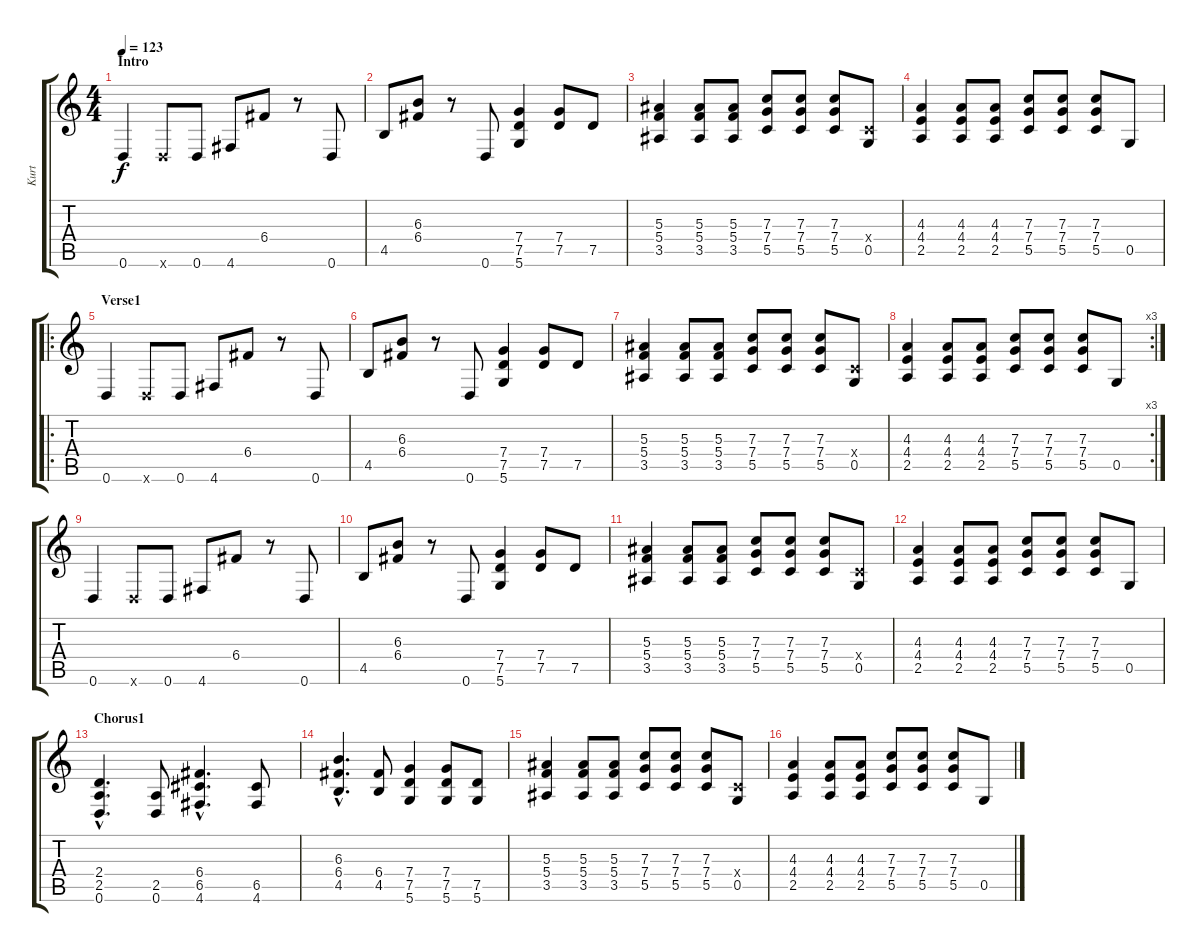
\track ("Kurt" "Kurt") {instrument acousticguitarnylon}
\staff {score tabs}
\tuning (D4 A3 F3 C3 G2 D2) {hide}
\ts (4 4)
\section ("" "Intro")
\tempo 123
\clef g2
\ks c
0.6.4{dy f instrument acousticguitarnylon} 0.6{x}.8 0.6.8 4.6.8 6.4.8 r.8 0.6.8 |
4.5.8 (6.3 6.4).8 r.8 0.6.8 (7.4 7.5 5.6).4 (7.4 7.5).8 7.5.8 |
(5.3 5.4 3.5).4 (5.3 5.4 3.5).8 (5.3 5.4 3.5).8 (7.3 7.4 5.5).8 (7.3 7.4 5.5).8 (7.3 7.4 5.5).8 (0.4{x} 0.5).8 |
(4.3 4.4 2.5).4 (4.3 4.4 2.5).8 (4.3 4.4 2.5).8 (7.3 7.4 5.5).8 (7.3 7.4 5.5).8 (7.3 7.4 5.5).8 0.5.8 |
\ro
\section ("" "Verse1")
0.6.4 0.6{x}.8 0.6.8 4.6.8 6.4.8 r.8 0.6.8 |
4.5.8 (6.3 6.4).8 r.8 0.6.8 (7.4 7.5 5.6).4 (7.4 7.5).8 7.5.8 |
(5.3 5.4 3.5).4 (5.3 5.4 3.5).8 (5.3 5.4 3.5).8 (7.3 7.4 5.5).8 (7.3 7.4 5.5).8 (7.3 7.4 5.5).8 (0.4{x} 0.5).8 |
\rc 3
(4.3 4.4 2.5).4 (4.3 4.4 2.5).8 (4.3 4.4 2.5).8 (7.3 7.4 5.5).8 (7.3 7.4 5.5).8 (7.3 7.4 5.5).8 0.5.8 |
0.6.4 0.6{x}.8 0.6.8 4.6.8 6.4.8 r.8 0.6.8 |
4.5.8 (6.3 6.4).8 r.8 0.6.8 (7.4 7.5 5.6).4 (7.4 7.5).8 7.5.8 |
(5.3 5.4 3.5).4 (5.3 5.4 3.5).8 (5.3 5.4 3.5).8 (7.3 7.4 5.5).8 (7.3 7.4 5.5).8 (7.3 7.4 5.5).8 (0.4{x} 0.5).8{instrument distortionguitar} |
(4.3 4.4 2.5).4 (4.3 4.4 2.5).8 (4.3 4.4 2.5).8 (7.3 7.4 5.5).8 (7.3 7.4 5.5).8 (7.3 7.4 5.5).8 0.5.8 |
\section ("" "Chorus1")
(2.4{hac} 2.5{hac} 0.6{hac}).4{d instrument distortionguitar} (2.5 0.6).8 (6.4{hac} 6.5{hac} 4.6{hac}).4{d} (6.5 4.6).8 |
(6.3{hac} 6.4{hac} 4.5{hac}).4{d} (6.4 4.5).8 (7.4 7.5 5.6).4 (7.4 7.5 5.6).8 (7.5 5.6).8 |
(5.3 5.4 3.5).4 (5.3 5.4 3.5).8 (5.3 5.4 3.5).8 (7.3 7.4 5.5).8 (7.3 7.4 5.5).8 (7.3 7.4 5.5).8 (0.4{x} 0.5).8 |
(4.3 4.4 2.5).4 (4.3 4.4 2.5).8 (4.3 4.4 2.5).8 (7.3 7.4 5.5).8 (7.3 7.4 5.5).8 (7.3 7.4 5.5).8 0.5.8
